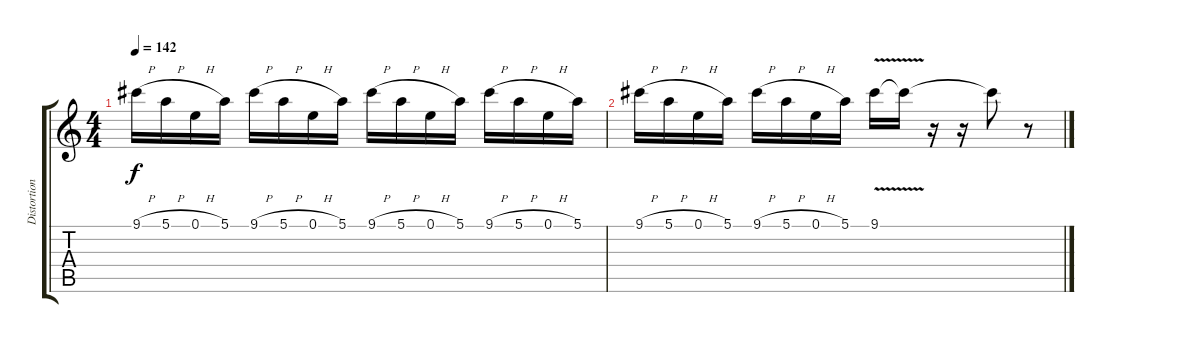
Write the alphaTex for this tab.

\track ("Distortion" "Distortion") {instrument overdrivenguitar}
\staff {score tabs}
\tuning (E4 B3 G3 D3 A2 E2) {hide}
\ts (4 4)
\tempo 142
\clef g2
\ks c
9.1{h}.16{dy f} 5.1{h}.16 0.1{h}.16 5.1.16 9.1{h}.16 5.1{h}.16 0.1{h}.16 5.1.16 9.1{h}.16 5.1{h}.16 0.1{h}.16 5.1.16 9.1{h}.16 5.1{h}.16 0.1{h}.16 5.1.16 |
9.1{h}.16 5.1{h}.16 0.1{h}.16 5.1.16 9.1{h}.16 5.1{h}.16 0.1{h}.16 5.1.16 9.1{v}.16 9.1{t}.16 r.16 r.16 9.1{t}.8 r.8
